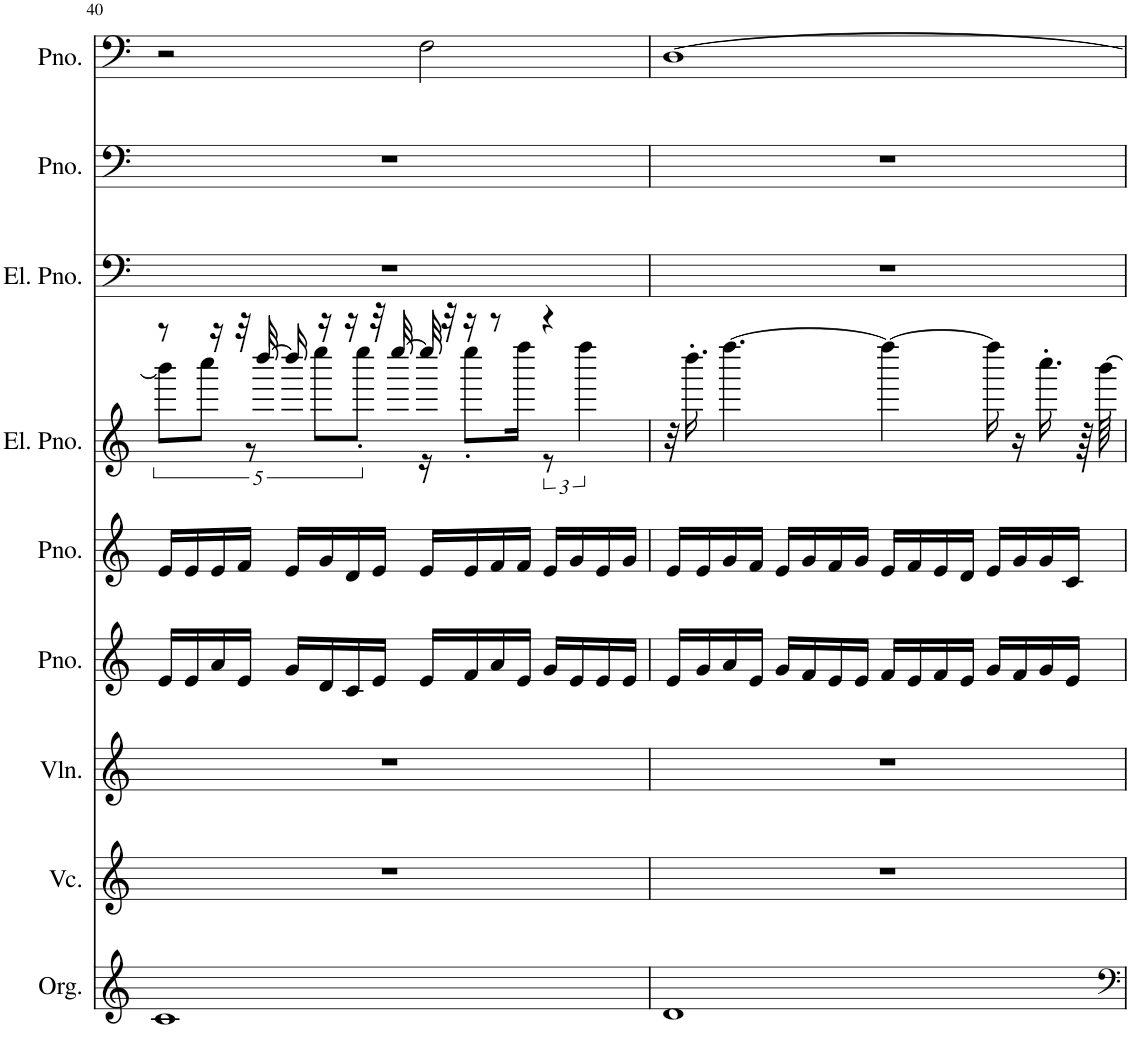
**kern	**kern	**kern	**kern	**kern	**kern	**kern	**kern	**kern
*part9	*part8	*part7	*part6	*part5	*part4	*part3	*part2	*part1
*staff9	*staff8	*staff7	*staff6	*staff5	*staff4	*staff3	*staff2	*staff1
*I"オルガン	*I"チェロ	*I"ヴァイオリン	*I"ピアノ	*I"ピアノ	*I"エレクトリックピアノ	*I"エレクトリックピアノ	*I"ピアノ	*I"ピアノ
!!LO:PB:g=z
*clefG2	*clefG2	*clefG2	*clefG2	*clefG2	*clefG2	*clefF4	*clefF4	*clefF4
*k[]	*k[]	*k[]	*k[]	*k[]	*k[]	*k[]	*k[]	*k[]
*M4/4	*M4/4	*M4/4	*M4/4	*M4/4	*M4/4	*M4/4	*M4/4	*M4/4
=40	=40	=40	=40	=40	=40	=40	=40	=40
*	*	*	*	*	*^	*	*	*
1c	1r	1r	16e/LL	16e/LL	8r	10bbb\L]	1r	1r	2r
.	.	.	16e/	16e/	.	.	.	.	.
.	.	.	.	.	.	10cccc\J	.	.	.
.	.	.	16a/	16e/	16r	.	.	.	.
.	.	.	16e/JJ	16f/JJ	32r	.	.	.	.
.	.	.	.	.	.	10r	.	.	.
.	.	.	.	.	[32dddd/	.	.	.	.
.	.	.	16g/LL	16e/LL	16dddd/]	.	.	.	.
.	.	.	.	.	.	10eeee\L	.	.	.
.	.	.	16d/	16g/	16r	.	.	.	.
.	.	.	16c/	16d/	16r	.	.	.	.
.	.	.	.	.	.	10eeee'\J	.	.	.
.	.	.	16e/JJ	16e/JJ	32r	.	.	.	.
.	.	.	.	.	[32eeee/	.	.	.	.
.	.	.	16e/LL	16e/LL	32eeee/]	16r	.	.	2F\
.	.	.	.	.	32r	.	.	.	.
.	.	.	16f/	16e/	16r	8eeee'\L	.	.	.
.	.	.	16a/	16f/	8r	.	.	.	.
.	.	.	16e/JJ	16f/JJ	.	16ffff\Jk	.	.	.
.	.	.	16g/LL	16e/LL	4r	12r	.	.	.
.	.	.	16e/	16g/	.	.	.	.	.
.	.	.	.	.	.	6ffff\	.	.	.
.	.	.	16e/	16e/	.	.	.	.	.
.	.	.	16e/JJ	16g/JJ	.	.	.	.	.
*	*	*	*	*	*v	*v	*	*	*
=41	=41	=41	=41	=41	=41	=41	=41	=41
1d	1r	1r	16e/LL	16e/LL	32r	1r	1r	[1D
.	.	.	.	.	16.dddd'\	.	.	.
.	.	.	16g/	16e/	.	.	.	.
.	.	.	16a/	16g/	[4.ffff\	.	.	.
.	.	.	16e/JJ	16f/JJ	.	.	.	.
.	.	.	16g/LL	16e/LL	.	.	.	.
.	.	.	16f/	16g/	.	.	.	.
.	.	.	16e/	16f/	.	.	.	.
.	.	.	16e/JJ	16g/JJ	.	.	.	.
.	.	.	16f/LL	16e/LL	4ffff\_	.	.	.
.	.	.	16e/	16f/	.	.	.	.
.	.	.	16f/	16e/	.	.	.	.
.	.	.	16e/JJ	16d/JJ	.	.	.	.
.	.	.	16g/LL	16e/LL	16ffff\]	.	.	.
.	.	.	16f/	16g/	16r	.	.	.
.	.	.	16g/	16g/	16.cccc'\	.	.	.
.	.	.	16e/JJ	16c/JJ	.	.	.	.
.	.	.	.	.	64r	.	.	.
.	.	.	.	.	[64bbb\	.	.	.
=	=	=	=	=	=	=	=	=
*-	*-	*-	*-	*-	*-	*-	*-	*-
